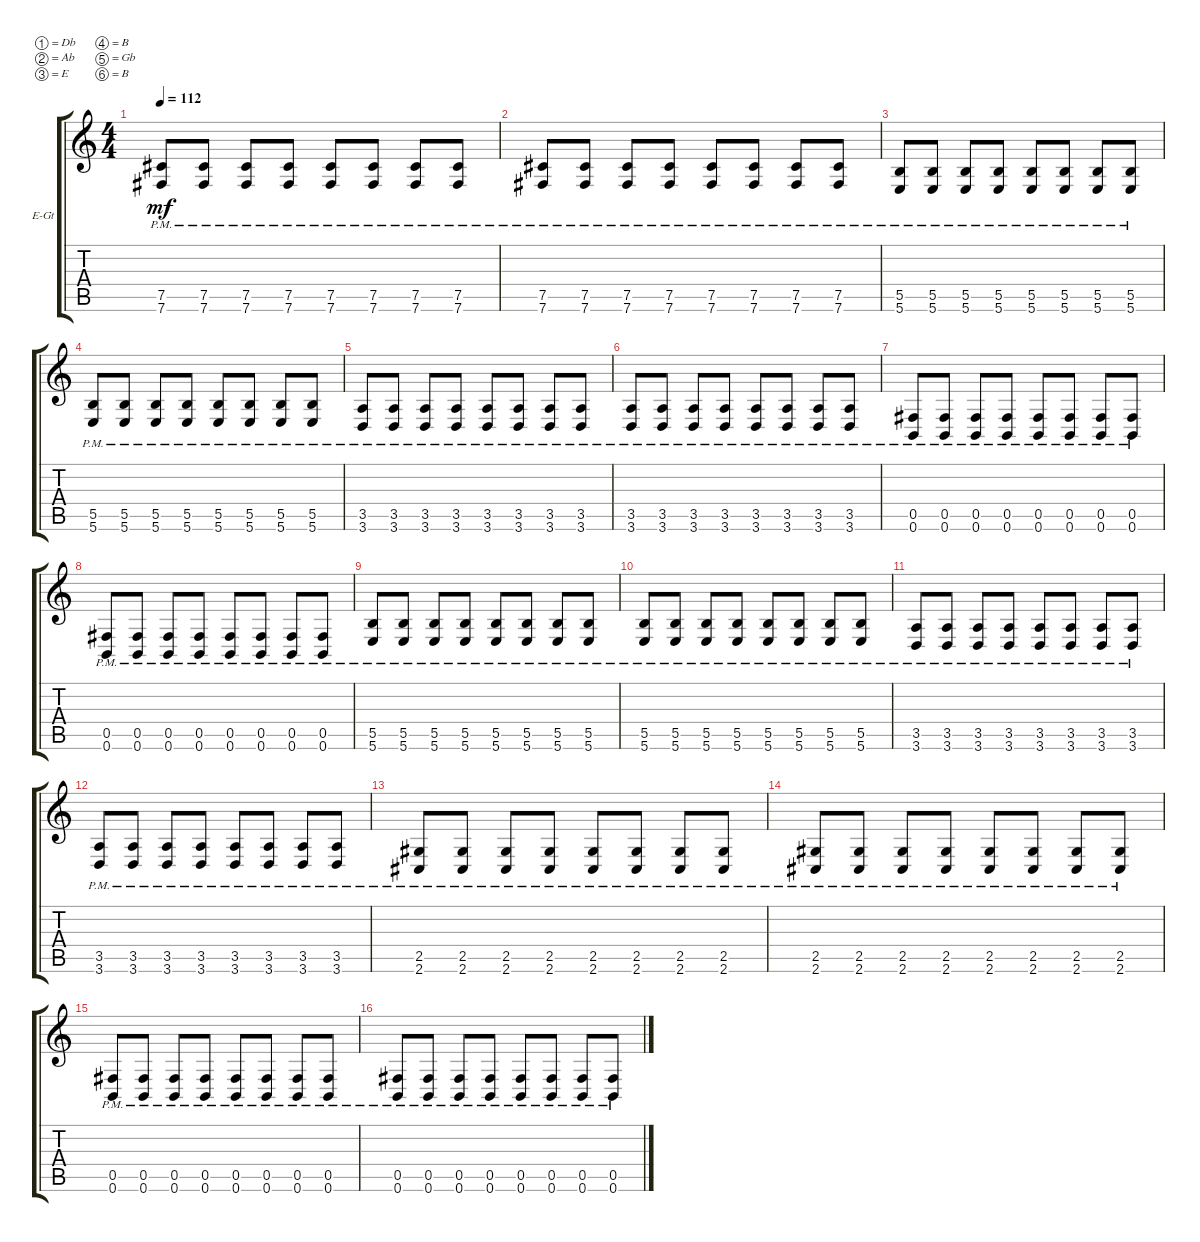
\defaultSystemsLayout 4
\bracketExtendMode groupsimilarinstruments
\firstSystemTrackNameOrientation horizontal
\otherSystemsTrackNameOrientation horizontal
\track ("Rhythm Guitar" "E-Gt") {instrument distortionguitar}
\staff {score tabs}
\tuning (Db4 Ab3 E3 B2 Gb2 B1)
\ts (4 4)
\tempo 112
\clef g2
\ks c
(7.5{pm} 7.6{pm}).8{dy mf} (7.6{pm} 7.5{pm}).8 (7.5{pm} 7.6{pm}).8 (7.6{pm} 7.5{pm}).8 (7.5{pm} 7.6{pm}).8 (7.6{pm} 7.5{pm}).8 (7.5{pm} 7.6{pm}).8 (7.6{pm} 7.5{pm}).8 |
(7.5{pm} 7.6{pm}).8 (7.6{pm} 7.5{pm}).8 (7.5{pm} 7.6{pm}).8 (7.6{pm} 7.5{pm}).8 (7.5{pm} 7.6{pm}).8 (7.6{pm} 7.5{pm}).8 (7.5{pm} 7.6{pm}).8 (7.6{pm} 7.5{pm}).8 |
(5.5{pm} 5.6{pm}).8 (5.5{pm} 5.6{pm}).8 (5.5{pm} 5.6{pm}).8 (5.5{pm} 5.6{pm}).8 (5.5{pm} 5.6{pm}).8 (5.5{pm} 5.6{pm}).8 (5.5{pm} 5.6{pm}).8 (5.6{pm} 5.5{pm}).8 |
(5.5{pm} 5.6{pm}).8 (5.5{pm} 5.6{pm}).8 (5.5{pm} 5.6{pm}).8 (5.5{pm} 5.6{pm}).8 (5.5{pm} 5.6{pm}).8 (5.5{pm} 5.6{pm}).8 (5.5{pm} 5.6{pm}).8 (5.5{pm} 5.6{pm}).8 |
(3.5{pm} 3.6{pm}).8 (3.6{pm} 3.5{pm}).8 (3.5{pm} 3.6{pm}).8 (3.6{pm} 3.5{pm}).8 (3.5{pm} 3.6{pm}).8 (3.5{pm} 3.6{pm}).8 (3.6{pm} 3.5{pm}).8 (3.5{pm} 3.6{pm}).8 |
(3.5{pm} 3.6{pm}).8 (3.6{pm} 3.5{pm}).8 (3.5{pm} 3.6{pm}).8 (3.6{pm} 3.5{pm}).8 (3.5{pm} 3.6{pm}).8 (3.5{pm} 3.6{pm}).8 (3.6{pm} 3.5{pm}).8 (3.5{pm} 3.6{pm}).8 |
(0.5{pm} 0.6{pm}).8 (0.6{pm} 0.5{pm}).8 (0.5{pm} 0.6{pm}).8 (0.6{pm} 0.5{pm}).8 (0.5{pm} 0.6{pm}).8 (0.5{pm} 0.6{pm}).8 (0.6{pm} 0.5{pm}).8 (0.5{pm} 0.6{pm}).8 |
(0.5{pm} 0.6{pm}).8 (0.6{pm} 0.5{pm}).8 (0.5{pm} 0.6{pm}).8 (0.6{pm} 0.5{pm}).8 (0.5{pm} 0.6{pm}).8 (0.5{pm} 0.6{pm}).8 (0.6{pm} 0.5{pm}).8 (0.5{pm} 0.6{pm}).8 |
(5.5{pm} 5.6{pm}).8 (5.6{pm} 5.5{pm}).8 (5.5{pm} 5.6{pm}).8 (5.6{pm} 5.5{pm}).8 (5.5{pm} 5.6{pm}).8 (5.6{pm} 5.5{pm}).8 (5.5{pm} 5.6{pm}).8 (5.6{pm} 5.5{pm}).8 |
(5.5{pm} 5.6{pm}).8 (5.6{pm} 5.5{pm}).8 (5.5{pm} 5.6{pm}).8 (5.6{pm} 5.5{pm}).8 (5.5{pm} 5.6{pm}).8 (5.6{pm} 5.5{pm}).8 (5.5{pm} 5.6{pm}).8 (5.6{pm} 5.5{pm}).8 |
(3.5{pm} 3.6{pm}).8 (3.5{pm} 3.6{pm}).8 (3.5{pm} 3.6{pm}).8 (3.5{pm} 3.6{pm}).8 (3.5{pm} 3.6{pm}).8 (3.5{pm} 3.6{pm}).8 (3.5{pm} 3.6{pm}).8 (3.6{pm} 3.5{pm}).8 |
(3.5{pm} 3.6{pm}).8 (3.5{pm} 3.6{pm}).8 (3.5{pm} 3.6{pm}).8 (3.5{pm} 3.6{pm}).8 (3.5{pm} 3.6{pm}).8 (3.5{pm} 3.6{pm}).8 (3.5{pm} 3.6{pm}).8 (3.5{pm} 3.6{pm}).8 |
(2.5{pm} 2.6{pm}).8 (2.6{pm} 2.5{pm}).8 (2.5{pm} 2.6{pm}).8 (2.6{pm} 2.5{pm}).8 (2.5{pm} 2.6{pm}).8 (2.5{pm} 2.6{pm}).8 (2.6{pm} 2.5{pm}).8 (2.5{pm} 2.6{pm}).8 |
(2.5{pm} 2.6{pm}).8 (2.6{pm} 2.5{pm}).8 (2.5{pm} 2.6{pm}).8 (2.6{pm} 2.5{pm}).8 (2.5{pm} 2.6{pm}).8 (2.5{pm} 2.6{pm}).8 (2.6{pm} 2.5{pm}).8 (2.5{pm} 2.6{pm}).8 |
(0.5{pm} 0.6{pm}).8 (0.6{pm} 0.5{pm}).8 (0.5{pm} 0.6{pm}).8 (0.6{pm} 0.5{pm}).8 (0.5{pm} 0.6{pm}).8 (0.5{pm} 0.6{pm}).8 (0.6{pm} 0.5{pm}).8 (0.5{pm} 0.6{pm}).8 |
(0.5{pm} 0.6{pm}).8 (0.6{pm} 0.5{pm}).8 (0.5{pm} 0.6{pm}).8 (0.6{pm} 0.5{pm}).8 (0.5{pm} 0.6{pm}).8 (0.5{pm} 0.6{pm}).8 (0.6{pm} 0.5{pm}).8 (0.5{pm} 0.6{pm}).8
